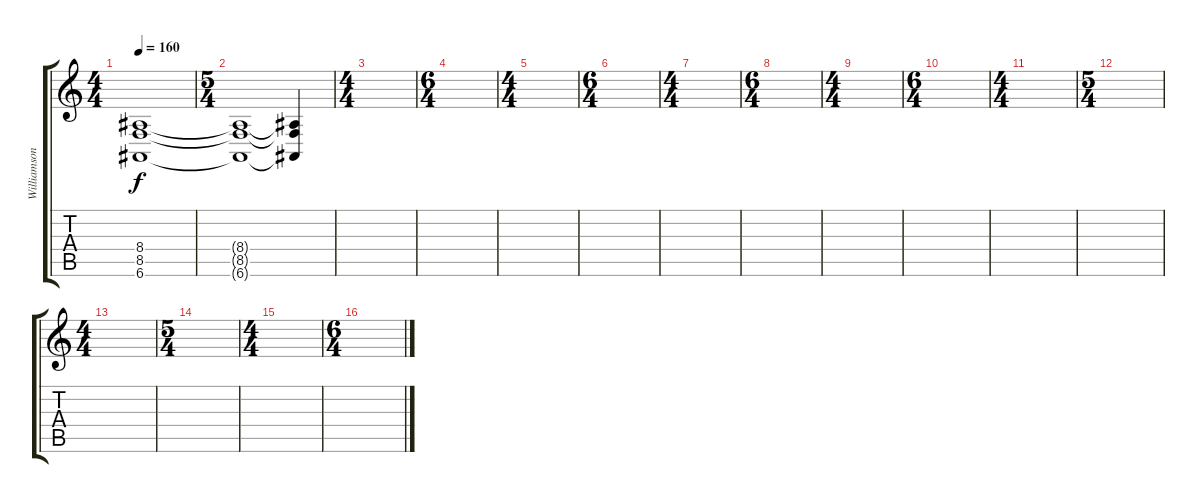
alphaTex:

\track ("Williamson Keyb1" "Williamson") {instrument pad4choir}
\staff {score tabs}
\tuning (E4 B3 G3 D3 A2 E2) {hide}
\ts (4 4)
\tempo 160
\clef g2
\ks c
(8.4 8.5 6.6).1{dy f} |
\ts (5 4)
(8.4{t} 8.5{t} 6.6{t}).1 (8.4{t} 8.5{t} 6.6{t}).4 |
\ts (4 4)
|
\ts (6 4)
|
\ts (4 4)
|
\ts (6 4)
|
\ts (4 4)
|
\ts (6 4)
|
\ts (4 4)
|
\ts (6 4)
|
\ts (4 4)
|
\ts (5 4)
|
\ts (4 4)
|
\ts (5 4)
|
\ts (4 4)
|
\ts (6 4)
